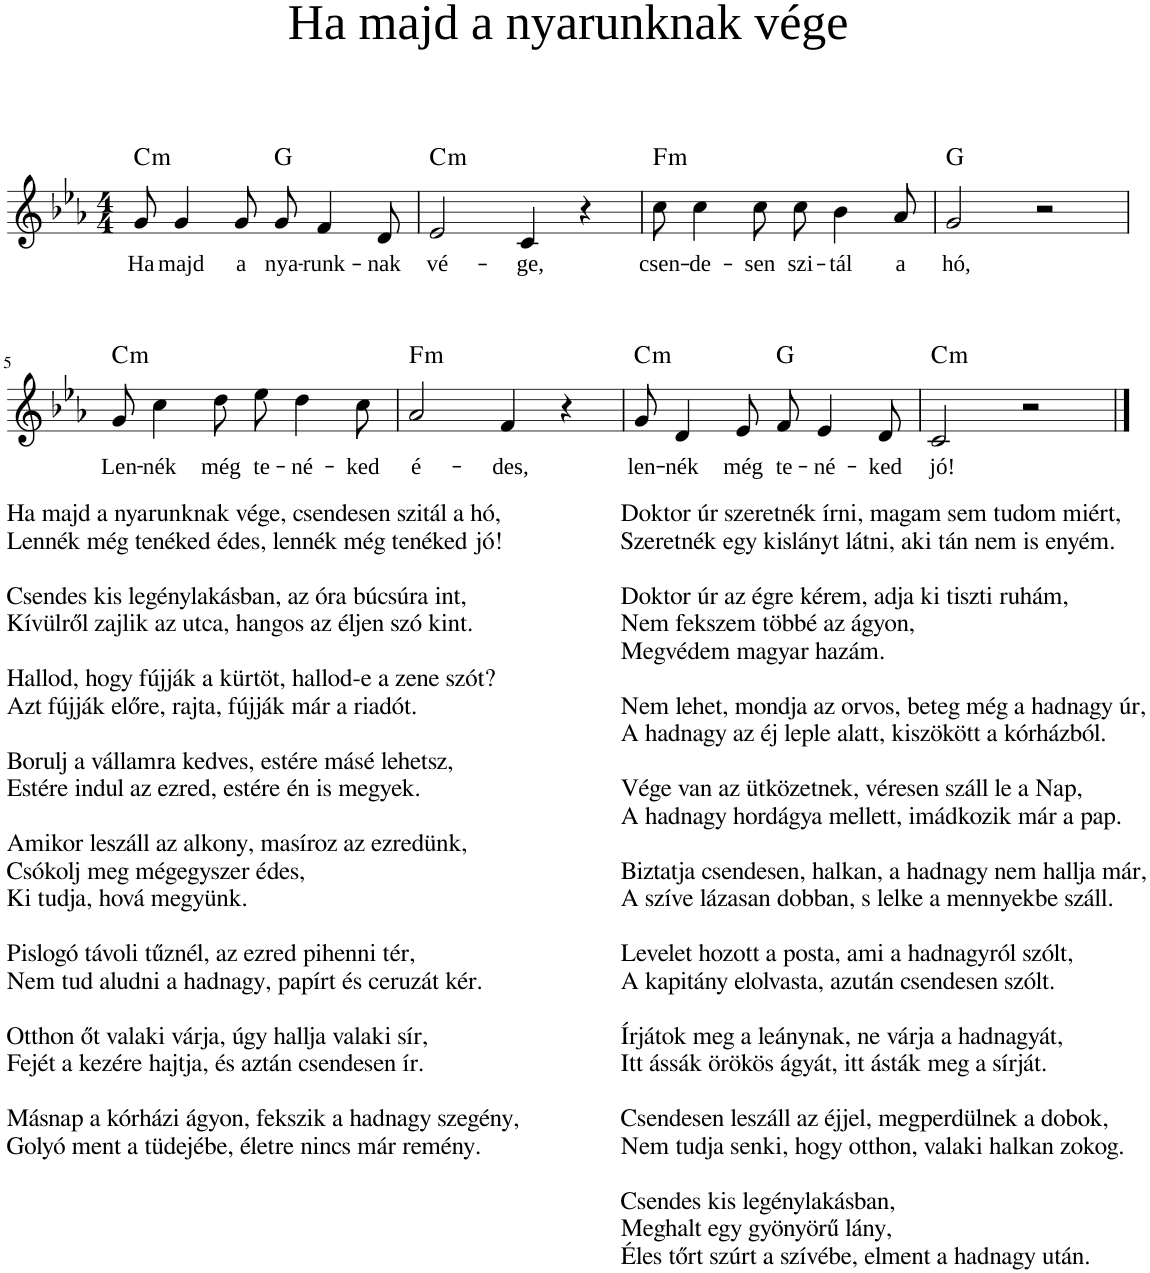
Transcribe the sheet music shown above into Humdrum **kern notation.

**kern	**text	**harte
*part1	*part1	*part1
*staff1	*staff1	*
*I"Piano	*	*
*I'Pno	*	*
*clefG2	*	*
*k[b-e-a-]	*	*
*M4/4	*	*
=1	=1	=1
!	!LO:LY:b	!LO:H:kt=m
8g/	Ha	C:min
!	!LO:LY:b	!
4g/	majd	.
!	!LO:LY:b	!
8g/	a	.
!	!LO:LY:b	!LO:H:kt=N.C.
8g/	nya-	N
!	!LO:LY:b	!
4f/	-runk-	.
!	!LO:LY:b	!
8d/	-nak	.
=2	=2	=2
!	!LO:LY:b	!LO:H:kt=m
2e-/	vé-	C:min
!	!LO:LY:b	!
4c/	-ge,	.
4r	.	.
=3	=3	=3
!	!LO:LY:b	!LO:H:kt=m
8cc\	csen-	F:min
!	!LO:LY:b	!
4cc\	-de-	.
!	!LO:LY:b	!
8cc\	-sen	.
!	!LO:LY:b	!
8cc\	szi-	.
!	!LO:LY:b	!
4b-\	-tál	.
!	!LO:LY:b	!
8a-/	a	.
=4	=4	=4
!	!LO:LY:b	!LO:H:kt=N.C.
2g/	hó,	N
2r	.	.
!!LO:LB:g=z
=5	=5	=5
!	!LO:LY:b	!LO:H:kt=m
8g/	Len-	C:min
!	!LO:LY:b	!
4cc\	-nék	.
!	!LO:LY:b	!
8dd\	még	.
!	!LO:LY:b	!
8ee-\	te-	.
!	!LO:LY:b	!
4dd\	-né-	.
!	!LO:LY:b	!
8cc\	-ked	.
=6	=6	=6
!	!LO:LY:b	!LO:H:kt=m
2a-/	é-	F:min
!	!LO:LY:b	!
4f/	-des,	.
4r	.	.
=7	=7	=7
!	!LO:LY:b	!LO:H:kt=m
8g/	len-	C:min
!	!LO:LY:b	!
4d/	-nék	.
!	!LO:LY:b	!
8e-/	még	.
!	!LO:LY:b	!LO:H:kt=N.C.
8f/	te-	N
!	!LO:LY:b	!
4e-/	-né-	.
!	!LO:LY:b	!
8d/	-ked	.
=8	=8	=8
!	!LO:LY:b	!LO:H:kt=m
2c/	jó!	C:min
2r	.	.
==	==	==
*-	*-	*-
